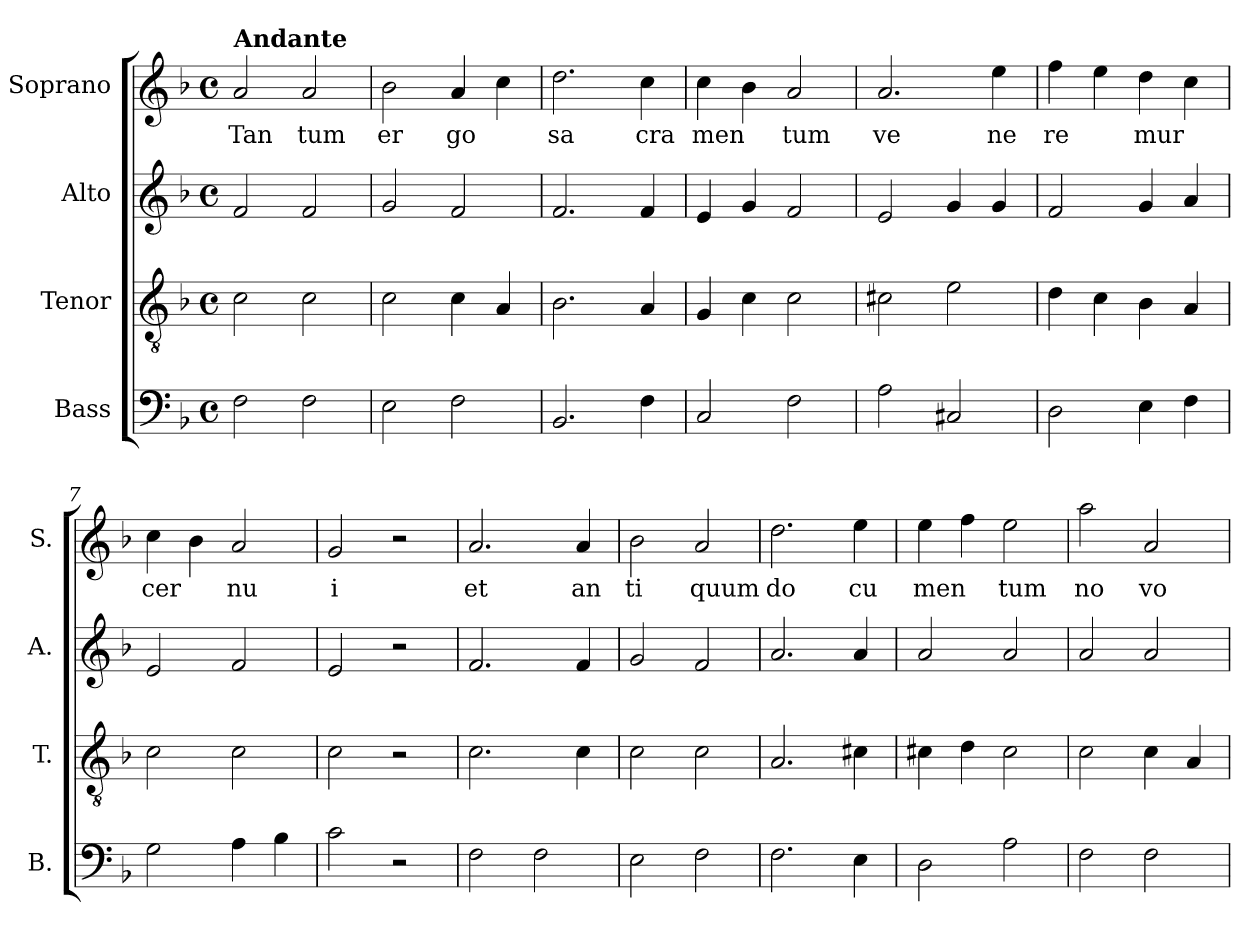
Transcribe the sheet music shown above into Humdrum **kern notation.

**kern	**kern	**kern	**kern	**text
*part4	*part3	*part2	*part1	*part1
*staff4	*staff3	*staff2	*staff1	*staff1
*I"Bass	*I"Tenor	*I"Alto	*I"Soprano	*
*I'B.	*I'T.	*I'A.	*I'S.	*
*clefF4	*clefGv2	*clefG2	*clefG2	*
*k[b-]	*k[b-]	*k[b-]	*k[b-]	*
*M4/4	*M4/4	*M4/4	*M4/4	*
*met(c)	*met(c)	*met(c)	*met(c)	*
=1	=1	=1	=1	=1
!	!	!	!LO:TX:a:B:t=Andante	!
!	!	!	!	!LO:LY:b
2F\	2c\	2f/	2a/	Tan
!	!	!	!	!LO:LY:b
2F\	2c\	2f/	2a/	tum
=2	=2	=2	=2	=2
!	!	!	!	!LO:LY:b
2E\	2c\	2g/	2b-\	er
!	!	!	!	!LO:LY:b
2F\	4c\	2f/	4a/	go
.	4A/	.	4cc\	.
=3	=3	=3	=3	=3
!	!	!	!	!LO:LY:b
2.BB-/	2.B-\	2.f/	2.dd\	sa
!	!	!	!	!LO:LY:b
4F\	4A/	4f/	4cc\	cra
=4	=4	=4	=4	=4
!	!	!	!	!LO:LY:b
2C/	4G/	4e/	4cc\	men
.	4c\	4g/	4b-\	.
!	!	!	!	!LO:LY:b
2F\	2c\	2f/	2a/	tum
=5	=5	=5	=5	=5
!	!	!	!	!LO:LY:b
2A\	2c#X\	2e/	2.a/	ve
2C#X/	2e\	4g/	.	.
!	!	!	!	!LO:LY:b
.	.	4g/	4ee\	ne
=6	=6	=6	=6	=6
!	!	!	!	!LO:LY:b
2D\	4d\	2f/	4ff\	re
.	4c\	.	4ee\	.
!	!	!	!	!LO:LY:b
4E\	4B-\	4g/	4dd\	mur
4F\	4A/	4a/	4cc\	.
=7	=7	=7	=7	=7
!	!	!	!	!LO:LY:b
2G\	2c\	2e/	4cc\	cer
.	.	.	4b-\	.
!	!	!	!	!LO:LY:b
4A\	2c\	2f/	2a/	nu
4B-\	.	.	.	.
=8	=8	=8	=8	=8
!	!	!	!	!LO:LY:b
2c\	2c\	2e/	2g/	i
2r	2r	2r	2r	.
=9	=9	=9	=9	=9
!	!	!	!	!LO:LY:b
2F\	2.c\	2.f/	2.a/	et
2F\	.	.	.	.
!	!	!	!	!LO:LY:b
.	4c\	4f/	4a/	an
!!LO:LB:g=z
=10	=10	=10	=10	=10
!	!	!	!	!LO:LY:b
2E\	2c\	2g/	2b-\	ti
!	!	!	!	!LO:LY:b
2F\	2c\	2f/	2a/	quum
=11	=11	=11	=11	=11
!	!	!	!	!LO:LY:b
2.F\	2.A/	2.a/	2.dd\	do
!	!	!	!	!LO:LY:b
4E\	4c#X\	4a/	4ee\	cu
=12	=12	=12	=12	=12
!	!	!	!	!LO:LY:b
2D\	4c#X\	2a/	4ee\	men
.	4d\	.	4ff\	.
!	!	!	!	!LO:LY:b
2A\	2c#\	2a/	2ee\	tum
=13	=13	=13	=13	=13
!	!	!	!	!LO:LY:b
2F\	2c\	2a/	2aa\	no
!	!	!	!	!LO:LY:b
2F\	4c\	2a/	2a/	vo
.	4A/	.	.	.
=	=	=	=	=
*-	*-	*-	*-	*-
